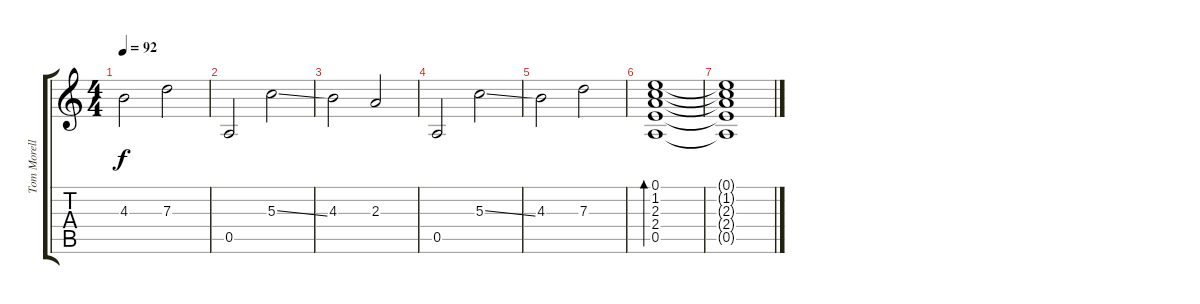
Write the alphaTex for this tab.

\track ("Tom Morello [doubled]" "Tom Morell") {instrument electricguitarjazz}
\staff {score tabs}
\tuning (E4 B3 G3 D3 A2 E2) {hide}
\ts (4 4)
\tempo 92
\clef g2
\ks c
4.3.2{dy f} 7.3.2 |
0.5.2 5.3{ss}.2 |
4.3.2 2.3.2 |
0.5.2 5.3{ss}.2 |
4.3.2 7.3.2 |
(0.1 1.2 2.3 2.4 0.5).1{bd 480 instrument electricguitarjazz} |
(0.1{t} 1.2{t} 2.3{t} 2.4{t} 0.5{t}).1
